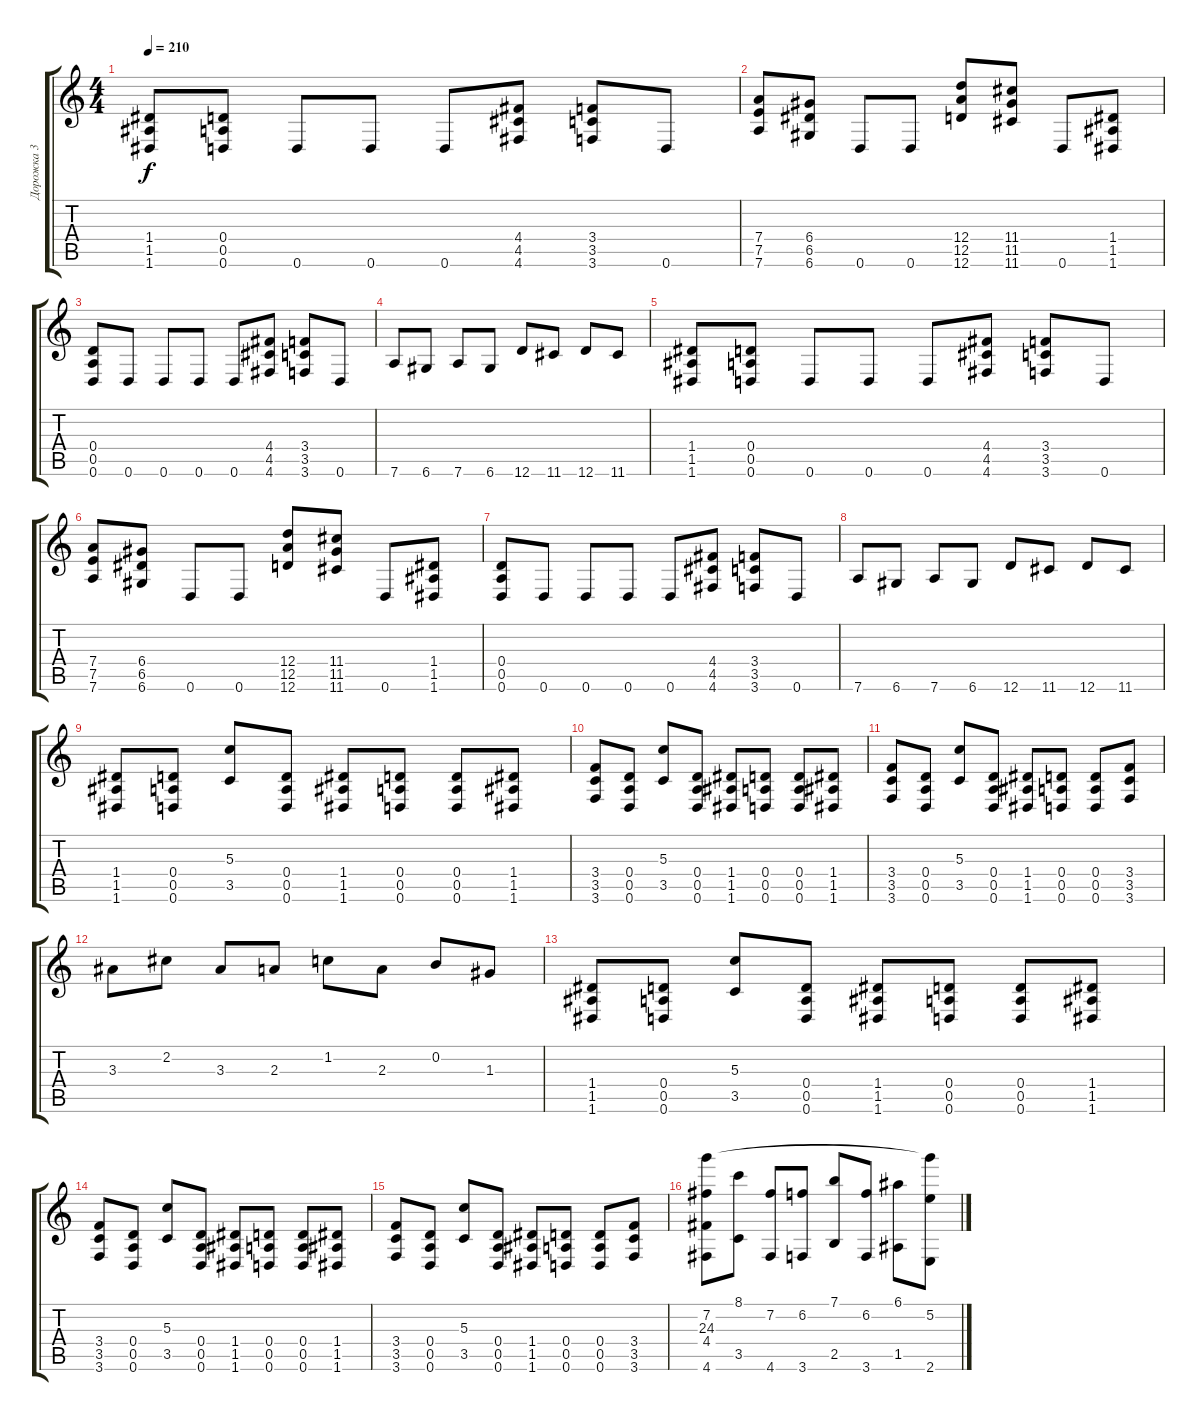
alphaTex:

\track ("Дорожка 3" "Дорожка 3") {instrument distortionguitar}
\staff {score tabs}
\tuning (E4 B3 G3 D3 A2 D2) {hide}
\ts (4 4)
\tempo 210
\clef g2
\ks c
(1.4 1.5 1.6).8{dy f} (0.4 0.5 0.6).8 0.6.8 0.6.8 0.6.8 (4.4 4.5 4.6).8 (3.4 3.5 3.6).8 0.6.8 |
(7.4 7.5 7.6).8 (6.4 6.5 6.6).8 0.6.8 0.6.8 (12.4 12.5 12.6).8 (11.4 11.5 11.6).8 0.6.8 (1.4 1.5 1.6).8 |
(0.4 0.5 0.6).8 0.6.8 0.6.8 0.6.8 0.6.8 (4.4 4.5 4.6).8 (3.4 3.5 3.6).8 0.6.8 |
7.6.8 6.6.8 7.6.8 6.6.8 12.6.8 11.6.8 12.6.8 11.6.8 |
(1.4 1.5 1.6).8 (0.4 0.5 0.6).8 0.6.8 0.6.8 0.6.8 (4.4 4.5 4.6).8 (3.4 3.5 3.6).8 0.6.8 |
(7.4 7.5 7.6).8 (6.4 6.5 6.6).8 0.6.8 0.6.8 (12.4 12.5 12.6).8 (11.4 11.5 11.6).8 0.6.8 (1.4 1.5 1.6).8 |
(0.4 0.5 0.6).8 0.6.8 0.6.8 0.6.8 0.6.8 (4.4 4.5 4.6).8 (3.4 3.5 3.6).8 0.6.8 |
7.6.8 6.6.8 7.6.8 6.6.8 12.6.8 11.6.8 12.6.8 11.6.8 |
(1.4 1.5 1.6).8 (0.4 0.5 0.6).8 (5.3 3.5).8 (0.4 0.5 0.6).8 (1.4 1.5 1.6).8 (0.4 0.5 0.6).8 (0.4 0.5 0.6).8 (1.4 1.5 1.6).8 |
(3.4 3.5 3.6).8 (0.4 0.5 0.6).8 (5.3 3.5).8 (0.4 0.5 0.6).8 (1.4 1.5 1.6).8 (0.4 0.5 0.6).8 (0.4 0.5 0.6).8 (1.4 1.5 1.6).8 |
(3.4 3.5 3.6).8 (0.4 0.5 0.6).8 (5.3 3.5).8 (0.4 0.5 0.6).8 (1.4 1.5 1.6).8 (0.4 0.5 0.6).8 (0.4 0.5 0.6).8 (3.4 3.5 3.6).8 |
3.3.8 2.2.8 3.3.8 2.3.8 1.2.8 2.3.8 0.2.8 1.3.8 |
(1.4 1.5 1.6).8 (0.4 0.5 0.6).8 (5.3 3.5).8 (0.4 0.5 0.6).8 (1.4 1.5 1.6).8 (0.4 0.5 0.6).8 (0.4 0.5 0.6).8 (1.4 1.5 1.6).8 |
(3.4 3.5 3.6).8 (0.4 0.5 0.6).8 (5.3 3.5).8 (0.4 0.5 0.6).8 (1.4 1.5 1.6).8 (0.4 0.5 0.6).8 (0.4 0.5 0.6).8 (1.4 1.5 1.6).8 |
(3.4 3.5 3.6).8 (0.4 0.5 0.6).8 (5.3 3.5).8 (0.4 0.5 0.6).8 (1.4 1.5 1.6).8 (0.4 0.5 0.6).8 (0.4 0.5 0.6).8 (3.4 3.5 3.6).8 |
(7.2 24.3 4.4 4.6).8 (8.1 3.5).8 (7.2 4.6).8 (6.2 3.6).8 (7.1 2.5).8 (6.2 3.6).8 (6.1 1.5).8 (5.2 24.3{t} 2.6).8
